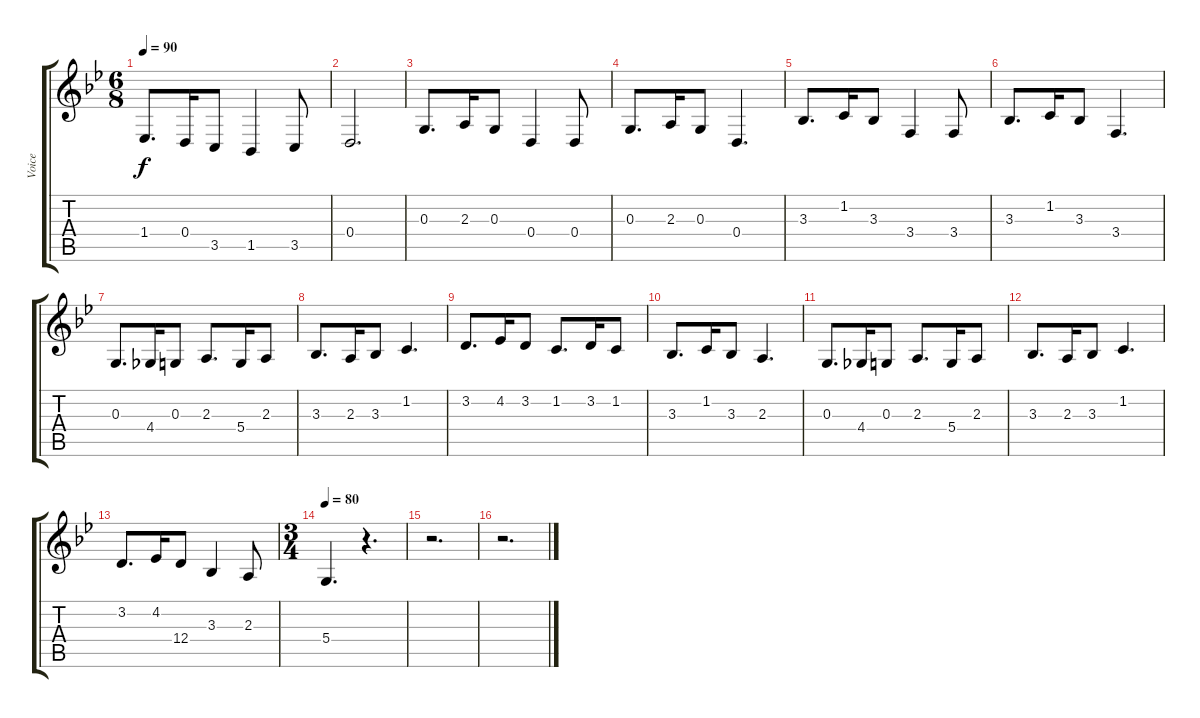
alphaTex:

\track ("Voice" "Voice") {instrument synthstrings1}
\staff {score tabs}
\tuning (E4 B3 G3 D3 A2 E2) {hide}
\ts (6 8)
\tempo 90
\clef g2
\ks gminor
1.4.8{d dy f} 0.4.16 3.5.8 1.5.4 3.5.8 |
0.4.2{d} |
0.3.8{d} 2.3.16 0.3.8 0.4.4 0.4.8 |
0.3.8{d} 2.3.16 0.3.8 0.4.4{d} |
3.3.8{d} 1.2.16 3.3.8 3.4.4 3.4.8 |
3.3.8{d} 1.2.16 3.3.8 3.4.4{d} |
0.3.8{d} 4.4.16 0.3.8 2.3.8{d} 5.4.16 2.3.8 |
3.3.8{d} 2.3.16 3.3.8 1.2.4{d} |
3.2.8{d} 4.2.16 3.2.8 1.2.8{d} 3.2.16 1.2.8 |
3.3.8{d} 1.2.16 3.3.8 2.3.4{d} |
0.3.8{d} 4.4.16 0.3.8 2.3.8{d} 5.4.16 2.3.8 |
3.3.8{d} 2.3.16 3.3.8 1.2.4{d} |
3.2.8{d} 4.2.16 12.4.8 3.3.4 2.3.8 |
\ts (3 4)
\tempo 80
5.4.4{d} r.4{d} |
r.2{d} |
r.2{d}
